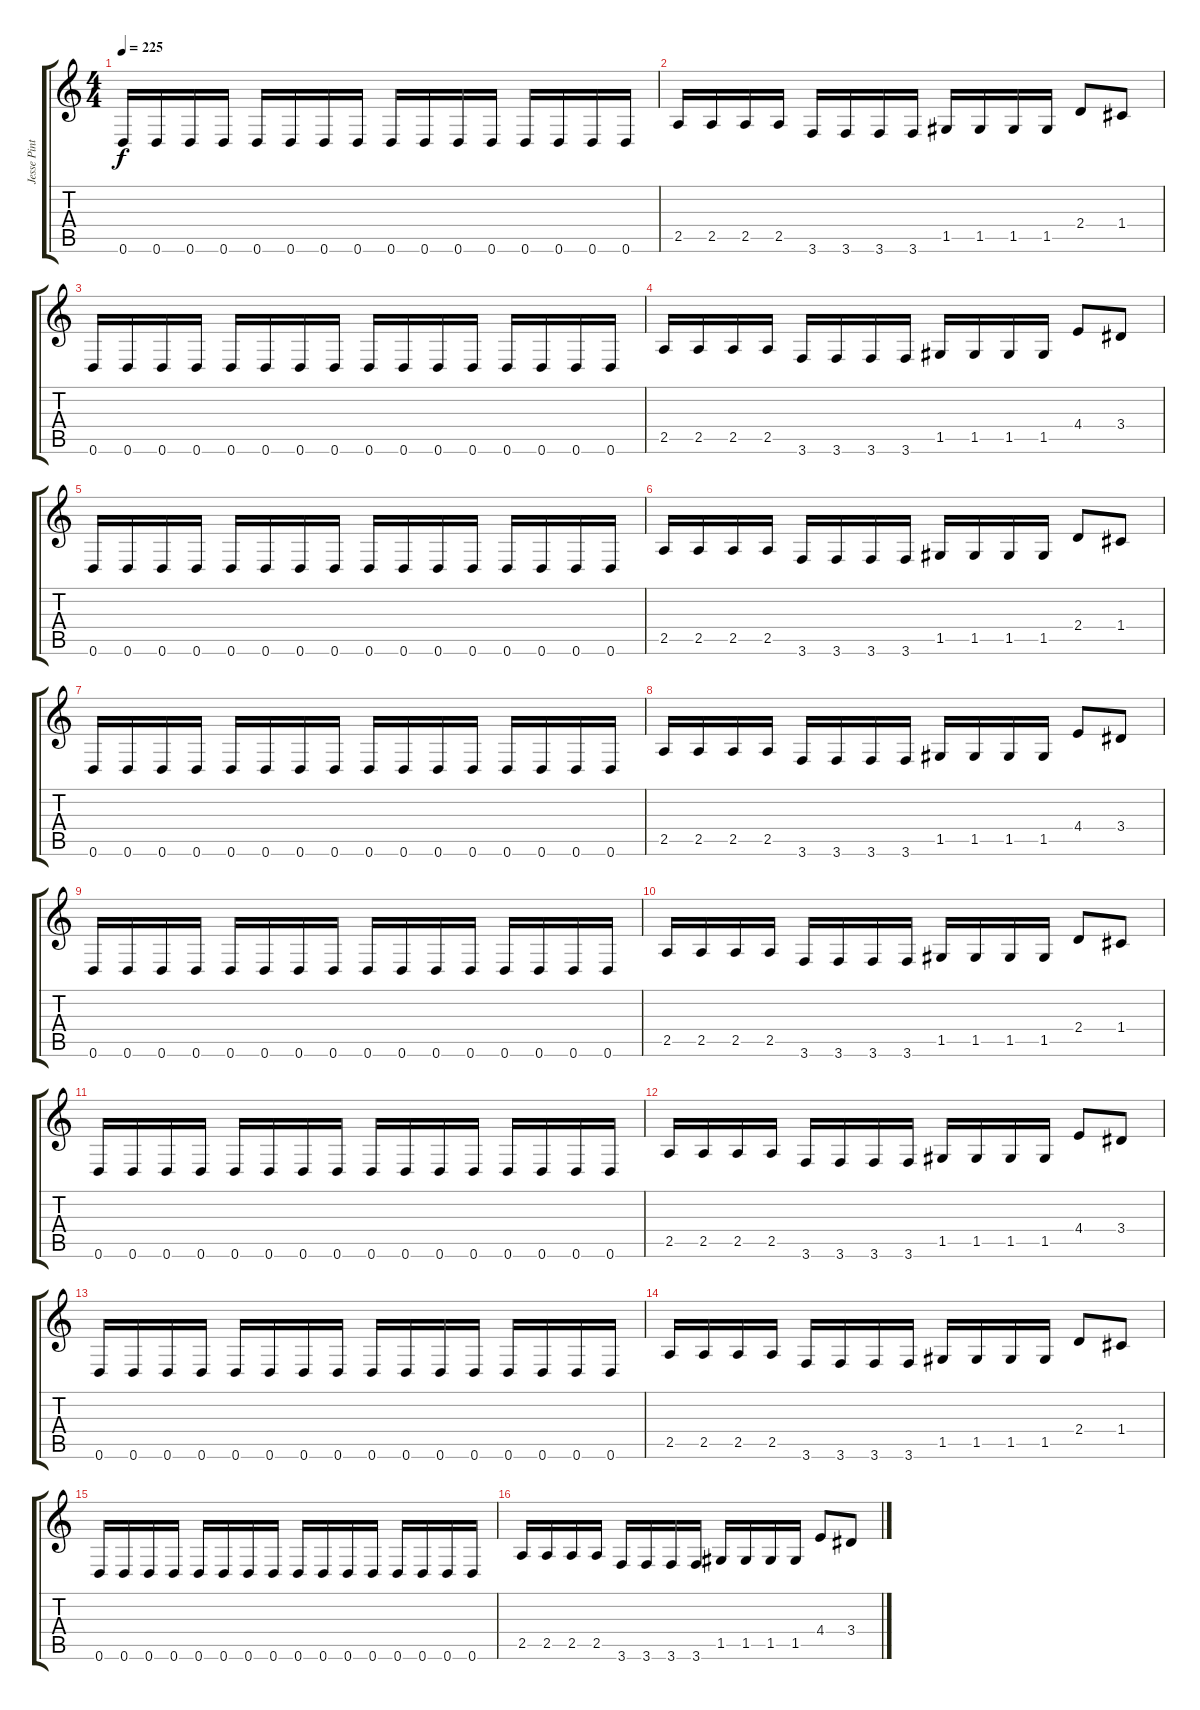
\track ("Jesse Pintado (Guitar 2)" "Jesse Pint") {instrument distortionguitar}
\staff {score tabs}
\tuning (D4 A3 F3 C3 G2 D2) {hide}
\ts (4 4)
\tempo 225
\clef g2
\ks c
0.6.16{dy f} 0.6.16 0.6.16 0.6.16 0.6.16 0.6.16 0.6.16 0.6.16 0.6.16 0.6.16 0.6.16 0.6.16 0.6.16 0.6.16 0.6.16 0.6.16 |
2.5.16 2.5.16 2.5.16 2.5.16 3.6.16 3.6.16 3.6.16 3.6.16 1.5.16 1.5.16 1.5.16 1.5.16 2.4.8 1.4.8 |
0.6.16 0.6.16 0.6.16 0.6.16 0.6.16 0.6.16 0.6.16 0.6.16 0.6.16 0.6.16 0.6.16 0.6.16 0.6.16 0.6.16 0.6.16 0.6.16 |
2.5.16 2.5.16 2.5.16 2.5.16 3.6.16 3.6.16 3.6.16 3.6.16 1.5.16 1.5.16 1.5.16 1.5.16 4.4.8 3.4.8 |
0.6.16 0.6.16 0.6.16 0.6.16 0.6.16 0.6.16 0.6.16 0.6.16 0.6.16 0.6.16 0.6.16 0.6.16 0.6.16 0.6.16 0.6.16 0.6.16 |
2.5.16 2.5.16 2.5.16 2.5.16 3.6.16 3.6.16 3.6.16 3.6.16 1.5.16 1.5.16 1.5.16 1.5.16 2.4.8 1.4.8 |
0.6.16 0.6.16 0.6.16 0.6.16 0.6.16 0.6.16 0.6.16 0.6.16 0.6.16 0.6.16 0.6.16 0.6.16 0.6.16 0.6.16 0.6.16 0.6.16 |
2.5.16 2.5.16 2.5.16 2.5.16 3.6.16 3.6.16 3.6.16 3.6.16 1.5.16 1.5.16 1.5.16 1.5.16 4.4.8 3.4.8 |
0.6.16 0.6.16 0.6.16 0.6.16 0.6.16 0.6.16 0.6.16 0.6.16 0.6.16 0.6.16 0.6.16 0.6.16 0.6.16 0.6.16 0.6.16 0.6.16 |
2.5.16 2.5.16 2.5.16 2.5.16 3.6.16 3.6.16 3.6.16 3.6.16 1.5.16 1.5.16 1.5.16 1.5.16 2.4.8 1.4.8 |
0.6.16 0.6.16 0.6.16 0.6.16 0.6.16 0.6.16 0.6.16 0.6.16 0.6.16 0.6.16 0.6.16 0.6.16 0.6.16 0.6.16 0.6.16 0.6.16 |
2.5.16 2.5.16 2.5.16 2.5.16 3.6.16 3.6.16 3.6.16 3.6.16 1.5.16 1.5.16 1.5.16 1.5.16 4.4.8 3.4.8 |
0.6.16 0.6.16 0.6.16 0.6.16 0.6.16 0.6.16 0.6.16 0.6.16 0.6.16 0.6.16 0.6.16 0.6.16 0.6.16 0.6.16 0.6.16 0.6.16 |
2.5.16 2.5.16 2.5.16 2.5.16 3.6.16 3.6.16 3.6.16 3.6.16 1.5.16 1.5.16 1.5.16 1.5.16 2.4.8 1.4.8 |
0.6.16 0.6.16 0.6.16 0.6.16 0.6.16 0.6.16 0.6.16 0.6.16 0.6.16 0.6.16 0.6.16 0.6.16 0.6.16 0.6.16 0.6.16 0.6.16 |
2.5.16 2.5.16 2.5.16 2.5.16 3.6.16 3.6.16 3.6.16 3.6.16 1.5.16 1.5.16 1.5.16 1.5.16 4.4.8 3.4.8
